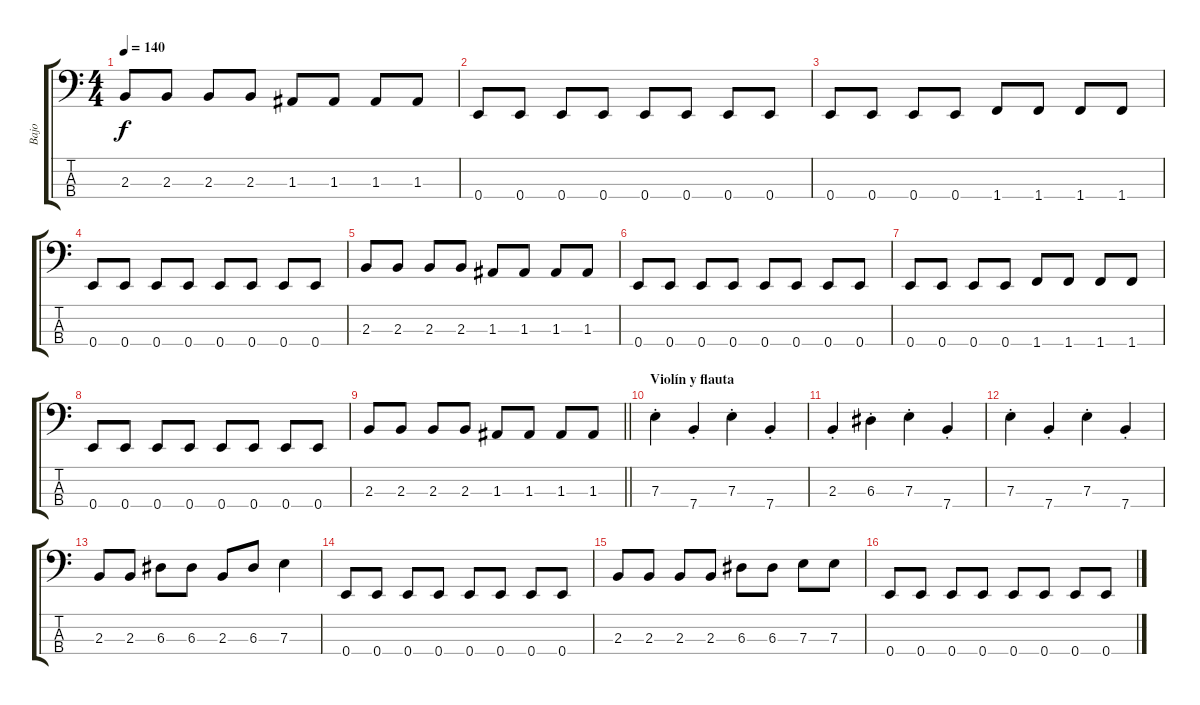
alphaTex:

\track ("Bajo" "Bajo") {instrument electricbassfinger}
\staff {score tabs}
\tuning (G2 D2 A1 E1) {hide}
\ts (4 4)
\tempo 140
\clef f4
\ks c
2.3.8{dy f} 2.3.8 2.3.8 2.3.8 1.3.8 1.3.8 1.3.8 1.3.8 |
0.4.8 0.4.8 0.4.8 0.4.8 0.4.8 0.4.8 0.4.8 0.4.8 |
0.4.8 0.4.8 0.4.8 0.4.8 1.4.8 1.4.8 1.4.8 1.4.8 |
0.4.8 0.4.8 0.4.8 0.4.8 0.4.8 0.4.8 0.4.8 0.4.8 |
2.3.8 2.3.8 2.3.8 2.3.8 1.3.8 1.3.8 1.3.8 1.3.8 |
0.4.8 0.4.8 0.4.8 0.4.8 0.4.8 0.4.8 0.4.8 0.4.8 |
0.4.8 0.4.8 0.4.8 0.4.8 1.4.8 1.4.8 1.4.8 1.4.8 |
0.4.8 0.4.8 0.4.8 0.4.8 0.4.8 0.4.8 0.4.8 0.4.8 |
\barLineRight lightlight
2.3.8 2.3.8 2.3.8 2.3.8 1.3.8 1.3.8 1.3.8 1.3.8 |
\section ("" "Violín y flauta")
7.3{st}.4 7.4{st}.4 7.3{st}.4 7.4{st}.4 |
2.3{st}.4 6.3{st}.4 7.3{st}.4 7.4{st}.4 |
7.3{st}.4 7.4{st}.4 7.3{st}.4 7.4{st}.4 |
2.3.8 2.3.8 6.3.8 6.3.8 2.3.8 6.3.8 7.3.4 |
0.4.8 0.4.8 0.4.8 0.4.8 0.4.8 0.4.8 0.4.8 0.4.8 |
2.3.8 2.3.8 2.3.8 2.3.8 6.3.8 6.3.8 7.3.8 7.3.8 |
0.4.8 0.4.8 0.4.8 0.4.8 0.4.8 0.4.8 0.4.8 0.4.8
